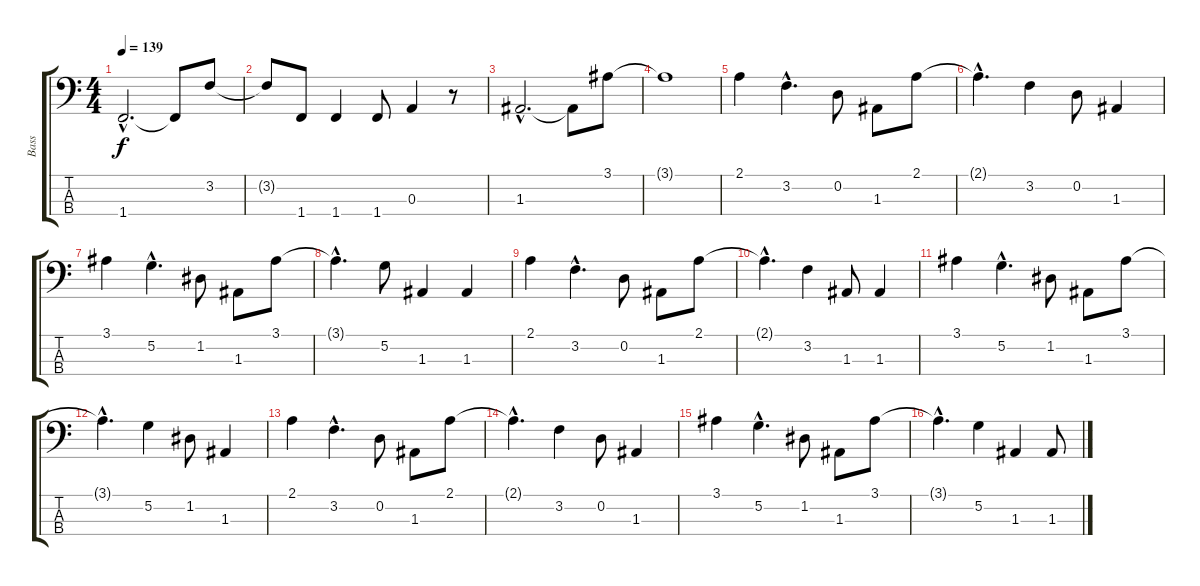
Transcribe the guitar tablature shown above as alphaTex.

\track ("Bass" "Bass") {instrument acousticbass}
\staff {score tabs}
\tuning (G2 D2 A1 E1) {hide}
\ts (4 4)
\tempo 139
\clef f4
\ks c
1.4{hac}.2{d dy f} 1.4{t}.8 3.2.8 |
3.2{t}.8 1.4.8 1.4.4 1.4.8 0.3.4 r.8 |
1.3{hac}.2{d} 1.3{t}.8 3.1.8 |
3.1{t}.1 |
2.1.4 3.2{hac}.4{d} 0.2.8 1.3.8 2.1.8 |
2.1{hac t}.4{d} 3.2.4 0.2.8 1.3.4 |
3.1.4 5.2{hac}.4{d} 1.2.8 1.3.8 3.1.8 |
3.1{hac t}.4{d} 5.2.8 1.3.4 1.3.4 |
2.1.4 3.2{hac}.4{d} 0.2.8 1.3.8 2.1.8 |
2.1{hac t}.4{d} 3.2.4 1.3.8 1.3.4 |
3.1.4 5.2{hac}.4{d} 1.2.8 1.3.8 3.1.8 |
3.1{hac t}.4{d} 5.2.4 1.2.8 1.3.4 |
2.1.4 3.2{hac}.4{d} 0.2.8 1.3.8 2.1.8 |
2.1{hac t}.4{d} 3.2.4 0.2.8 1.3.4 |
3.1.4 5.2{hac}.4{d} 1.2.8 1.3.8 3.1.8 |
3.1{hac t}.4{d} 5.2.4 1.3.4 1.3.8
